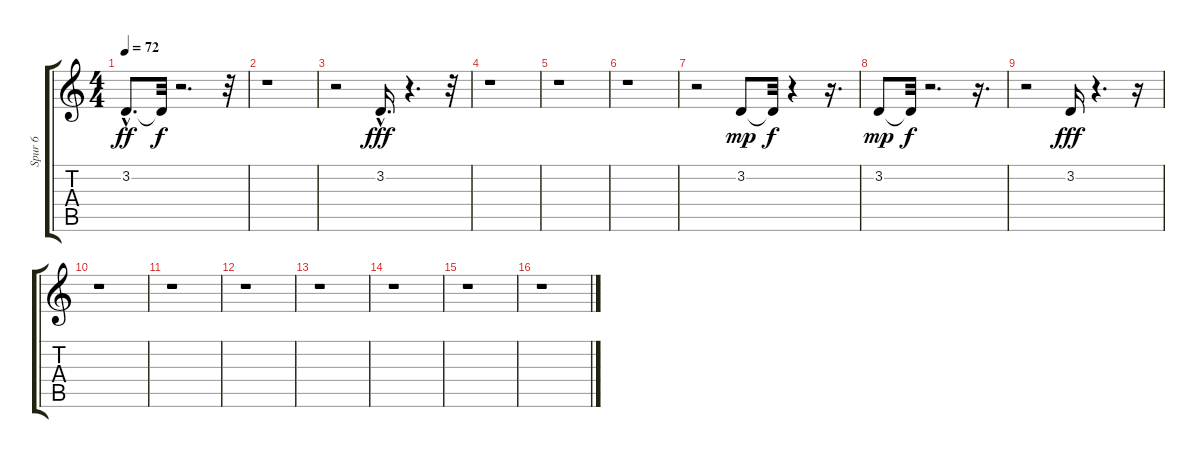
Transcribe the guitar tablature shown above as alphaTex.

\track ("Spur 6" "Spur 6") {instrument reversecymbal}
\staff {score tabs}
\tuning (E4 B3 G3 D3 A2 E2) {hide}
\ts (4 4)
\tempo 72
\clef g2
\ks c
3.2{hac}.8{d dy ff} 3.2{t}.32{dy f} r.2{d} r.32 |
r.1 |
r.2 3.2{hac}.16{d dy fff} r.4{d} r.32 |
r.1 |
r.1 |
r.1 |
r.2 3.2.8{dy mp} 3.2{t}.32{dy f} r.4 r.16{d} |
3.2.8{dy mp} 3.2{t}.32{dy f} r.2{d} r.16{d} |
r.2 3.2.16{dy fff} r.4{d} r.16 |
r.1 |
r.1 |
r.1 |
r.1 |
r.1 |
r.1 |
r.1
